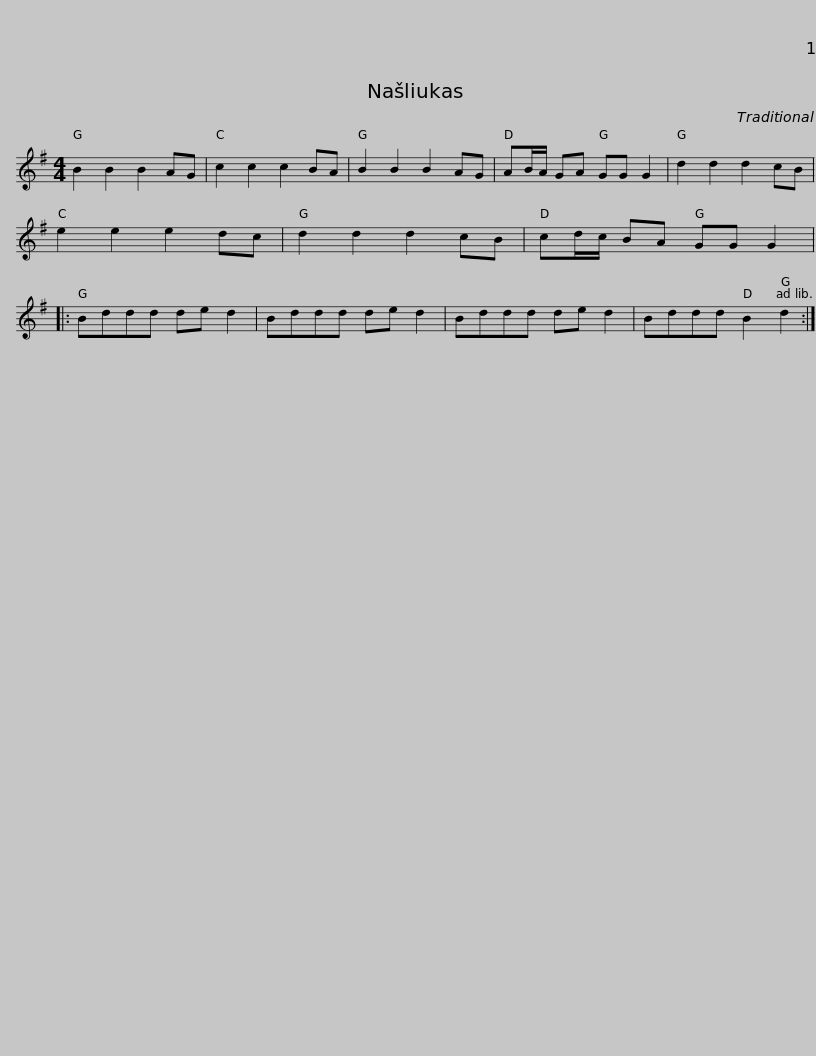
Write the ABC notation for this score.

X:1
L:1/8
M:4/4
I:linebreak $
K:G
V:1 treble
V:1
 B2 B2 B2 AG | c2 c2 c2 BA | B2 B2 B2 AG | AB/A/ GA GG G2 | d2 d2 d2 cB | %5
 e2 e2 e2 dc | d2 d2 d2 cB |$ cd/c/ BA GG G2 |: Bddd de d2 | Bddd de d2 | %10
 Bddd de d2 | Bddd B2 d2 :| %12
